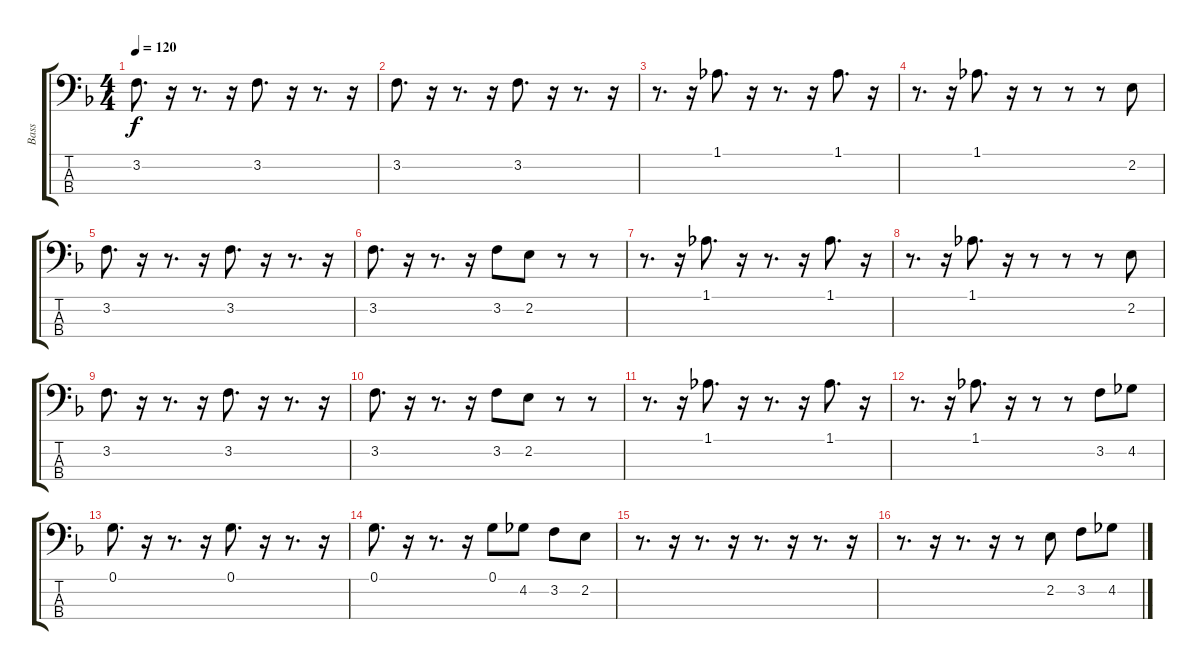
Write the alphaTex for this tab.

\track ("Bass" "Bass") {instrument acousticbass}
\staff {score tabs}
\tuning (G2 D2 A1 E1) {hide}
\ts (4 4)
\tempo 120
\clef f4
\ks dminor
3.2.8{d dy f} r.16 r.8{d} r.16 3.2.8{d} r.16 r.8{d} r.16 |
3.2.8{d} r.16 r.8{d} r.16 3.2.8{d} r.16 r.8{d} r.16 |
r.8{d} r.16 1.1.8{d} r.16 r.8{d} r.16 1.1.8{d} r.16 |
r.8{d} r.16 1.1.8{d} r.16 r.8 r.8 r.8 2.2.8 |
3.2.8{d} r.16 r.8{d} r.16 3.2.8{d} r.16 r.8{d} r.16 |
3.2.8{d} r.16 r.8{d} r.16 3.2.8 2.2.8 r.8 r.8 |
r.8{d} r.16 1.1.8{d} r.16 r.8{d} r.16 1.1.8{d} r.16 |
r.8{d} r.16 1.1.8{d} r.16 r.8 r.8 r.8 2.2.8 |
3.2.8{d} r.16 r.8{d} r.16 3.2.8{d} r.16 r.8{d} r.16 |
3.2.8{d} r.16 r.8{d} r.16 3.2.8 2.2.8 r.8 r.8 |
r.8{d} r.16 1.1.8{d} r.16 r.8{d} r.16 1.1.8{d} r.16 |
r.8{d} r.16 1.1.8{d} r.16 r.8 r.8 3.2.8 4.2.8 |
0.1.8{d} r.16 r.8{d} r.16 0.1.8{d} r.16 r.8{d} r.16 |
0.1.8{d} r.16 r.8{d} r.16 0.1.8 4.2.8 3.2.8 2.2.8 |
r.8{d} r.16 r.8{d} r.16 r.8{d} r.16 r.8{d} r.16 |
r.8{d} r.16 r.8{d} r.16 r.8 2.2.8 3.2.8 4.2.8
